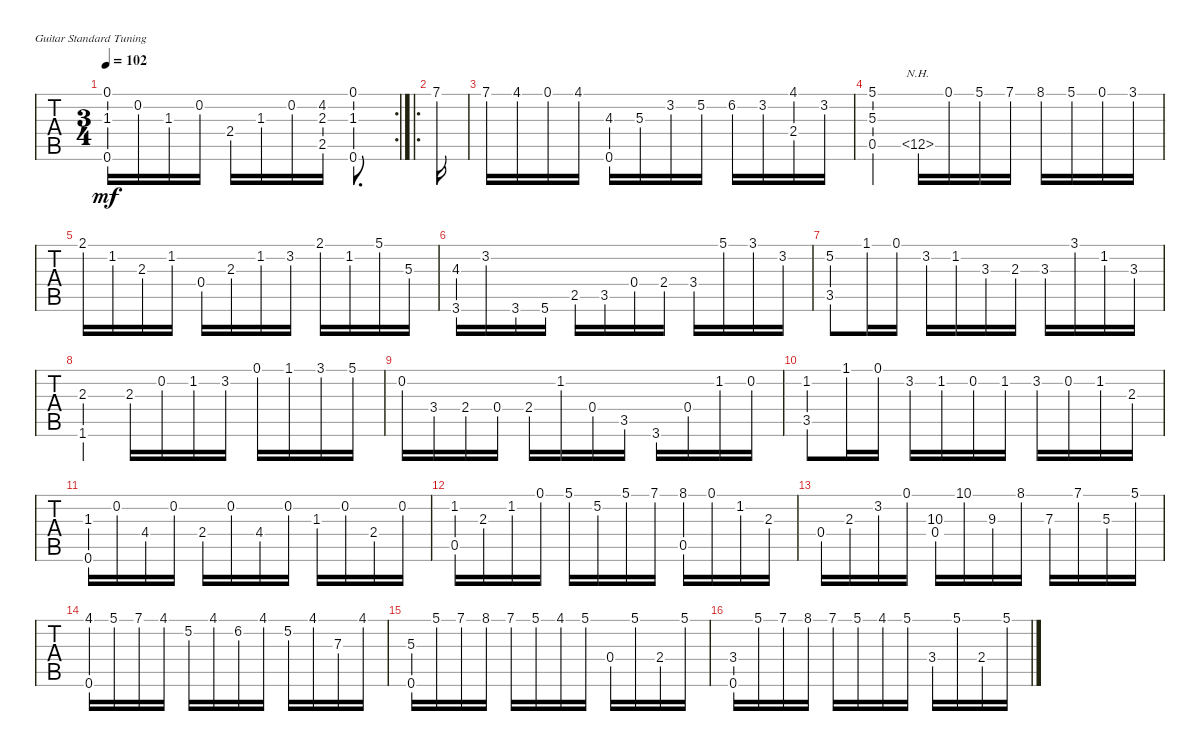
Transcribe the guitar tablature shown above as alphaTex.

\bracketExtendMode groupsimilarinstruments
\singleTrackTrackNamePolicy hidden
\multiTrackTrackNamePolicy hidden
\firstSystemTrackNameOrientation horizontal
\otherSystemsTrackNameOrientation horizontal
\track ("Untitled" "N-Gt") {instrument acousticgrandpiano}
\staff {tabs}
\tuning (E4 B3 G3 D3 A2 E2)
\displaytranspose 12
\rc 2
\ts (3 4)
\tempo 102
\clef g2
\ks aminor
(0.1 1.3 0.6).16{dy mf} 0.2.16 1.3.16 0.2.16 2.4.16 1.3.16 0.2.16 (4.2 2.3 2.5).16 (0.6 1.3 0.1).8{d} |
\ro
7.1.16 |
7.1.16 4.1.16 0.1.16 4.1.16 (0.6 4.3).16 5.3.16 3.2.16 5.2.16 6.2.16 3.2.16 (4.1 2.4).16 3.2.16 |
(5.1 5.3 0.5).4 12.5{nh}.16 0.1.16 5.1.16 7.1.16 8.1.16 5.1.16 0.1.16 3.1.16 |
2.1.16 1.2.16 2.3.16 1.2.16 0.4.16 2.3.16 1.2.16 3.2.16 2.1.16 1.2.16 5.1.16 5.3.16 |
(4.3 3.6).16 3.2.16 3.6.16 5.6.16 2.5.16 3.5.16 0.4.16 2.4.16 3.4.16 5.1.16 3.1.16 3.2.16 |
(5.2 3.5).8 1.1.16 0.1.16 3.2.16 1.2.16 3.3.16 2.3.16 3.3.16 3.1.16 1.2.16 3.3.16 |
(2.3 1.6).4 2.3.16 0.2.16 1.2.16 3.2.16 0.1.16 1.1.16 3.1.16 5.1.16 |
0.2.16 3.4.16 2.4.16 0.4.16 2.4.16 1.2.16 0.4.16 3.5.16 3.6.16 0.4.16 1.2.16 0.2.16 |
(1.2 3.5).8 1.1.16 0.1.16 3.2.16 1.2.16 0.2.16 1.2.16 3.2.16 0.2.16 1.2.16 2.3.16 |
(1.3 0.6).16 0.2.16 4.4.16 0.2.16 2.4.16 0.2.16 4.4.16 0.2.16 1.3.16 0.2.16 2.4.16 0.2.16 |
(1.2 0.5).16 2.3.16 1.2.16 0.1.16 5.1.16 5.2.16 5.1.16 7.1.16 (8.1 0.5).16 0.1.16 1.2.16 2.3.16 |
0.4.16 2.3.16 3.2.16 0.1.16 (10.3 0.4).16 10.1.16 9.3.16 8.1.16 7.3.16 7.1.16 5.3.16 5.1.16 |
(4.1 0.6).16 5.1.16 7.1.16 4.1.16 5.2.16 4.1.16 6.2.16 4.1.16 5.2.16 4.1.16 7.3.16 4.1.16 |
(5.3 0.6).16 5.1.16 7.1.16 8.1.16 7.1.16 5.1.16 4.1.16 5.1.16 0.4.16 5.1.16 2.4.16 5.1.16 |
(0.6 3.4).16 5.1.16 7.1.16 8.1.16 7.1.16 5.1.16 4.1.16 5.1.16 3.4.16 5.1.16 2.4.16 5.1.16
